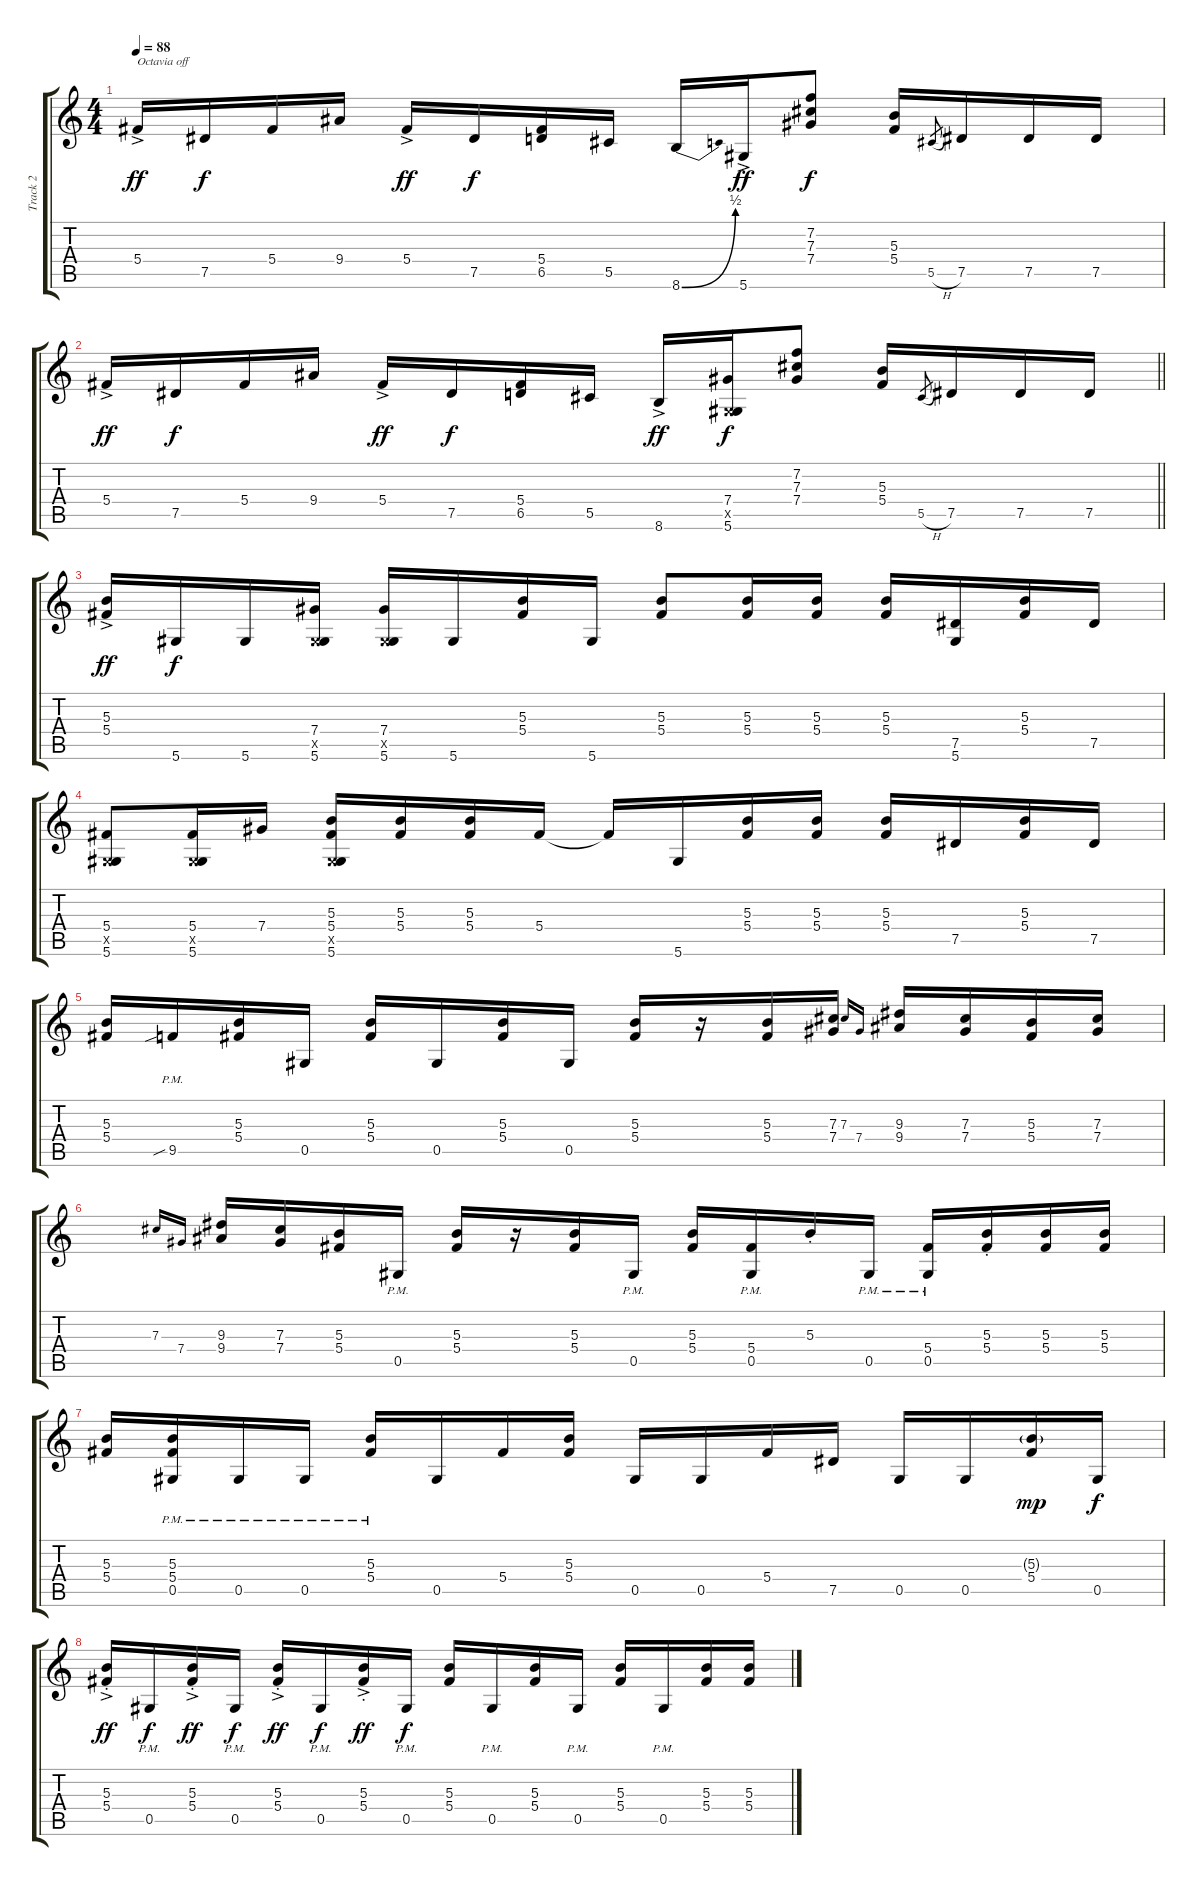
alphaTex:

\track ("Track 2" "Track 2") {instrument electricguitarjazz}
\staff {score tabs}
\tuning (Eb4 Bb3 Gb3 Db3 Ab2 Eb2) {hide}
\ts (4 4)
\tempo 88
\clef g2
\ks aminor
5.4{ac}.16{txt "Octavia off" dy ff} 7.5.16{dy f} 5.4.16 9.4.16 5.4{ac}.16{dy ff} 7.5.16{dy f} (5.4 6.5).16 5.5.16 8.6{be (bend 0 0 60 2)}.16 5.6{ac}.16{dy ff} (7.2 7.3 7.4).8{dy f} (5.3 5.4).16 5.5{h}.8{gr} 7.5.16 7.5.16 7.5.16 |
\barLineRight lightlight
5.4{ac}.16{dy ff} 7.5.16{dy f} 5.4.16 9.4.16 5.4{ac}.16{dy ff} 7.5.16{dy f} (5.4 6.5).16 5.5.16 8.6{ac}.16{dy ff} (7.4 0.5{x} 5.6).16{dy f} (7.2 7.3 7.4).8 (5.3 5.4).16 5.5{h}.8{gr} 7.5.16 7.5.16 7.5.16 |
(5.3{ac} 5.4{ac}).16{dy ff} 5.6.16{dy f} 5.6.16 (7.4 0.5{x} 5.6).16 (7.4 0.5{x} 5.6).16 5.6.16 (5.3 5.4).16 5.6.16 (5.3 5.4).8 (5.3 5.4).16 (5.3 5.4).16 (5.3 5.4).16 (7.5 5.6).16 (5.3 5.4).16 7.5.16 |
(5.4 0.5{x} 5.6).8 (5.4 0.5{x} 5.6).16 7.4.16 (5.3 5.4 0.5{x} 5.6).16 (5.3 5.4).16 (5.3 5.4).16 5.4.16 5.4{t}.16 5.6.16 (5.3 5.4).16 (5.3 5.4).16 (5.3 5.4).16 7.5.16 (5.3 5.4).16 7.5.16 |
(5.3 5.4).16 9.5{sib pm}.16 (5.3 5.4).16 0.5.16 (5.3 5.4).16 0.5.16 (5.3 5.4).16 0.5.16 (5.3 5.4).16 r.16 (5.3 5.4).16 (7.3 7.4).16 7.3.16{gr onbeat} 7.4.16{gr onbeat} (9.3 9.4).16 (7.3 7.4).16 (5.3 5.4).16 (7.3 7.4).16 |
7.3.16{gr onbeat} 7.4.16{gr onbeat} (9.3 9.4).16 (7.3 7.4).16 (5.3 5.4).16 0.5{pm}.16 (5.3 5.4).16 r.16 (5.3 5.4).16 0.5{pm}.16 (5.3 5.4).16 (5.4{pm} 0.5{pm}).16 5.3{st}.16 0.5{pm}.16 (5.4{pm} 0.5{pm}).16 (5.3{st} 5.4{st}).16 (5.3 5.4).16 (5.3 5.4).16 |
(5.3 5.4).16 (5.3{pm} 5.4{pm} 0.5{pm}).16 0.5{pm}.16 0.5{pm}.16 (5.3{pm} 5.4{pm}).16 0.5.16 5.4.16 (5.3 5.4).16 0.5.16 0.5.16 5.4.16 7.5.16 0.5.16 0.5.16 (5.3{g} 5.4).16{dy mp} 0.5.16{dy f} |
(5.3{ac st} 5.4{ac st}).16{dy ff} 0.5{pm}.16{dy f} (5.3{ac st} 5.4{ac st}).16{dy ff} 0.5{pm}.16{dy f} (5.3{ac st} 5.4{ac st}).16{dy ff} 0.5{pm}.16{dy f} (5.3{ac} 5.4{ac st}).16{dy ff} 0.5{pm}.16{dy f} (5.3 5.4).16 0.5{pm}.16 (5.3 5.4).16 0.5{pm}.16 (5.3 5.4).16 0.5{pm}.16 (5.3 5.4).16 (5.3 5.4).16
